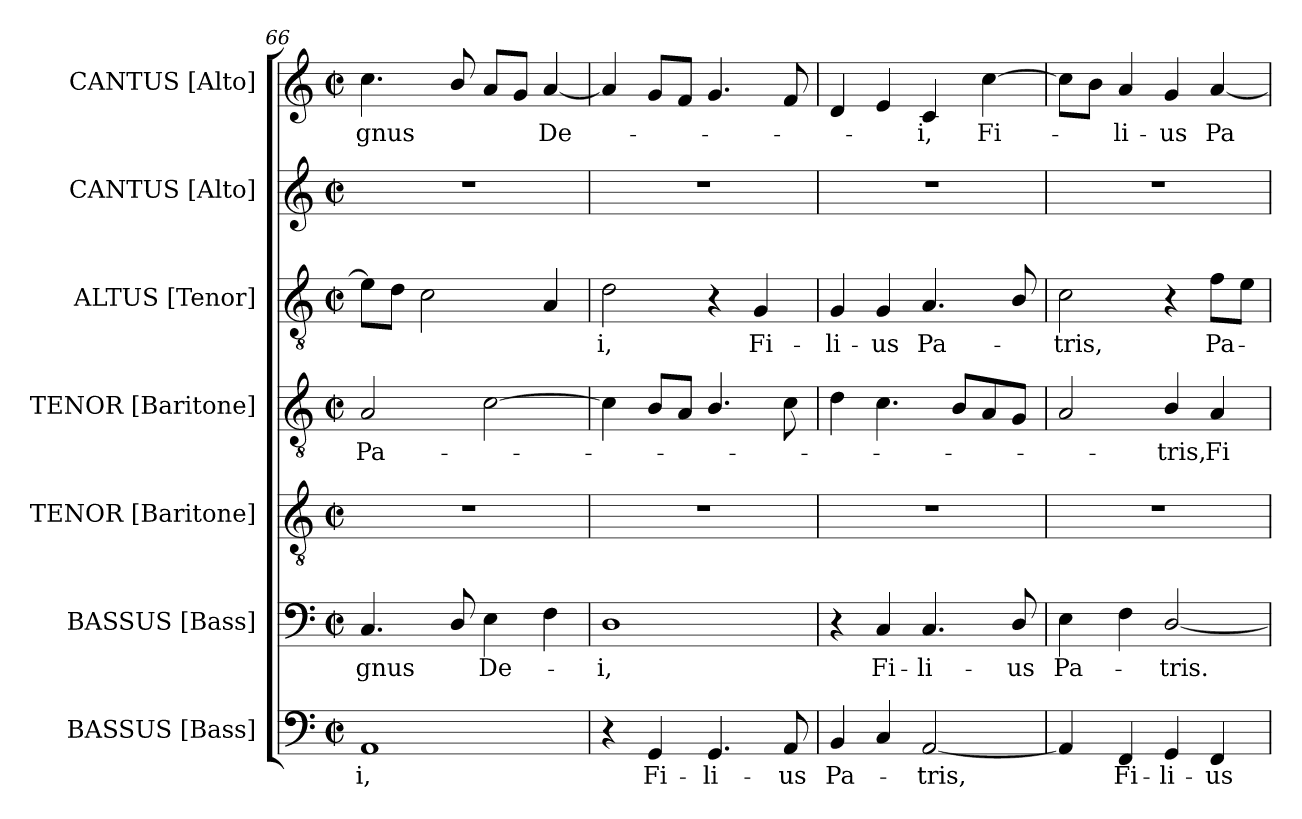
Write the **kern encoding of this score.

**kern	**text	**kern	**text	**kern	**kern	**text	**kern	**text	**kern	**kern	**text
*part7	*part7	*part6	*part6	*part5	*part4	*part4	*part3	*part3	*part2	*part1	*part1
*staff7	*staff7	*staff6	*staff6	*staff5	*staff4	*staff4	*staff3	*staff3	*staff2	*staff1	*staff1
*I"BASSUS [Bass]	*	*I"BASSUS [Bass]	*	*I"TENOR [Baritone]	*I"TENOR [Baritone]	*	*I"ALTUS [Tenor]	*	*I"CANTUS [Alto]	*I"CANTUS [Alto]	*
*I'B.	*	*I'B.	*	*I'Bar.	*I'Bar.	*	*I'T.	*	*I'A.	*I'A.	*
!!LO:LB:g=z
*clefF4	*	*clefF4	*	*clefGv2	*clefGv2	*	*clefGv2	*	*clefG2	*clefG2	*
*	*	*	*	*ITrd7c12	*ITrd7c12	*	*ITrd7c12	*	*	*	*
*k[]	*	*k[]	*	*k[]	*k[]	*	*k[]	*	*k[]	*k[]	*
*C:	*	*C:	*	*C:	*C:	*	*C:	*	*C:	*C:	*
*M2/2	*	*M2/2	*	*M2/2	*M2/2	*	*M2/2	*	*M2/2	*M2/2	*
*met(c|)	*	*met(c|)	*	*met(c|)	*met(c|)	*	*met(c|)	*	*met(c|)	*met(c|)	*
=66	=66	=66	=66	=66	=66	=66	=66	=66	=66	=66	=66
!	!LO:LY:b:color=#000000	!	!	!	!	!	!	!	!	!	!
!	!	!	!LO:LY:b:color=#000000	!	!	!	!	!	!	!	!
!	!	!	!	!	!	!LO:LY:b:color=#000000	!	!	!	!	!
!	!	!	!	!	!	!	!	!	!	!	!LO:LY:b:color=#000000
1AAi	-i,	4.Ci/	-gnus	1r	2AAi/	Pa-	8Ei\L]	.	1r	4.cci\	-gnus
.	.	.	.	.	.	.	8Di\J	.	.	.	.
.	.	.	.	.	.	.	2Ci\	.	.	.	.
.	.	8Di/	.	.	.	.	.	.	.	8bi/	.
!	!	!	!LO:LY:b:color=#000000	!	!	!	!	!	!	!	!
.	.	4Ei\	De-	.	[>2Ci\	.	.	.	.	8ai/L	.
.	.	.	.	.	.	.	.	.	.	8gi/J	.
!	!	!	!	!	!	!	!	!	!	!	!LO:LY:b:color=#000000
.	.	4Fi\	.	.	.	.	4AAi/	.	.	[<4ai/	De-
=67	=67	=67	=67	=67	=67	=67	=67	=67	=67	=67	=67
!	!	!	!LO:LY:b:color=#000000	!	!	!	!	!	!	!	!
!	!	!	!	!	!	!	!	!LO:LY:b:color=#000000	!	!	!
4r	.	1Di	-i,	1r	4Ci\]	.	2Di\	-i,	1r	4ai/]	.
!	!LO:LY:b:color=#000000	!	!	!	!	!	!	!	!	!	!
4GGi/	Fi-	.	.	.	8BBi/L	.	.	.	.	8gi/L	.
.	.	.	.	.	8AAi/J	.	.	.	.	8fi/J	.
!	!LO:LY:b:color=#000000	!	!	!	!	!	!	!	!	!	!
4.GGi/	-li-	.	.	.	4.BBi/	.	4r	.	.	4.gi/	.
!	!	!	!	!	!	!	!	!LO:LY:b:color=#000000	!	!	!
.	.	.	.	.	.	.	4GGi/	Fi-	.	.	.
!	!LO:LY:b:color=#000000	!	!	!	!	!	!	!	!	!	!
8AAi/	-us	.	.	.	8Ci\	.	.	.	.	8fi/	.
=68	=68	=68	=68	=68	=68	=68	=68	=68	=68	=68	=68
!	!LO:LY:b:color=#000000	!	!	!	!	!	!	!	!	!	!
!	!	!	!	!	!	!	!	!LO:LY:b:color=#000000	!	!	!
4BBi/	Pa-	4r	.	1r	4Di\	.	4GGi/	-li-	1r	4di/	.
!	!	!	!LO:LY:b:color=#000000	!	!	!	!	!	!	!	!
!	!	!	!	!	!	!	!	!LO:LY:b:color=#000000	!	!	!
4Ci/	.	4Ci/	Fi-	.	4.Ci\	.	4GGi/	-us	.	4ei/	.
!	!LO:LY:b:color=#000000	!	!	!	!	!	!	!	!	!	!
!	!	!	!LO:LY:b:color=#000000	!	!	!	!	!	!	!	!
!	!	!	!	!	!	!	!	!LO:LY:b:color=#000000	!	!	!
!	!	!	!	!	!	!	!	!	!	!	!LO:LY:b:color=#000000
[<2AAi/	-tris,	4.Ci/	-li-	.	.	.	4.AAi/	Pa-	.	4ci/	-i,
.	.	.	.	.	8BBi/L	.	.	.	.	.	.
!	!	!	!	!	!	!	!	!	!	!	!LO:LY:b:color=#000000
.	.	.	.	.	8AAi/	.	.	.	.	[>4cci\	Fi-
!	!	!	!LO:LY:b:color=#000000	!	!	!	!	!	!	!	!
.	.	8Di/	-us	.	8GGi/J	.	8BBi/	.	.	.	.
=69	=69	=69	=69	=69	=69	=69	=69	=69	=69	=69	=69
!	!	!	!LO:LY:b:color=#000000	!	!	!	!	!	!	!	!
!	!	!	!	!	!	!	!	!LO:LY:b:color=#000000	!	!	!
4AAi/]	.	4Ei\	Pa-	1r	2AAi/	.	2Ci\	-tris,	1r	8cci\L]	.
.	.	.	.	.	.	.	.	.	.	8bi\J	.
!	!LO:LY:b:color=#000000	!	!	!	!	!	!	!	!	!	!
!	!	!	!	!	!	!	!	!	!	!	!LO:LY:b:color=#000000
4FFi/	Fi-	4Fi\	.	.	.	.	.	.	.	4ai/	-li-
!	!LO:LY:b:color=#000000	!	!	!	!	!	!	!	!	!	!
!	!	!	!LO:LY:b:color=#000000	!	!	!	!	!	!	!	!
!	!	!	!	!	!	!LO:LY:b:color=#000000	!	!	!	!	!
!	!	!	!	!	!	!	!	!	!	!	!LO:LY:b:color=#000000
4GGi/	-li-	[<2Di/	-tris.	.	4BBi/	-tris,	4r	.	.	4gi/	-us
!	!LO:LY:b:color=#000000	!	!	!	!	!	!	!	!	!	!
!	!	!	!	!	!	!LO:LY:b:color=#000000	!	!	!	!	!
!	!	!	!	!	!	!	!	!LO:LY:b:color=#000000	!	!	!
!	!	!	!	!	!	!	!	!	!	!	!LO:LY:b:color=#000000
4FFi/	-us	.	.	.	4AAi/	Fi-	8Fi\L	Pa-	.	[<4ai/	Pa-
.	.	.	.	.	.	.	8Ei\J	.	.	.	.
=	=	=	=	=	=	=	=	=	=	=	=
*-	*-	*-	*-	*-	*-	*-	*-	*-	*-	*-	*-
